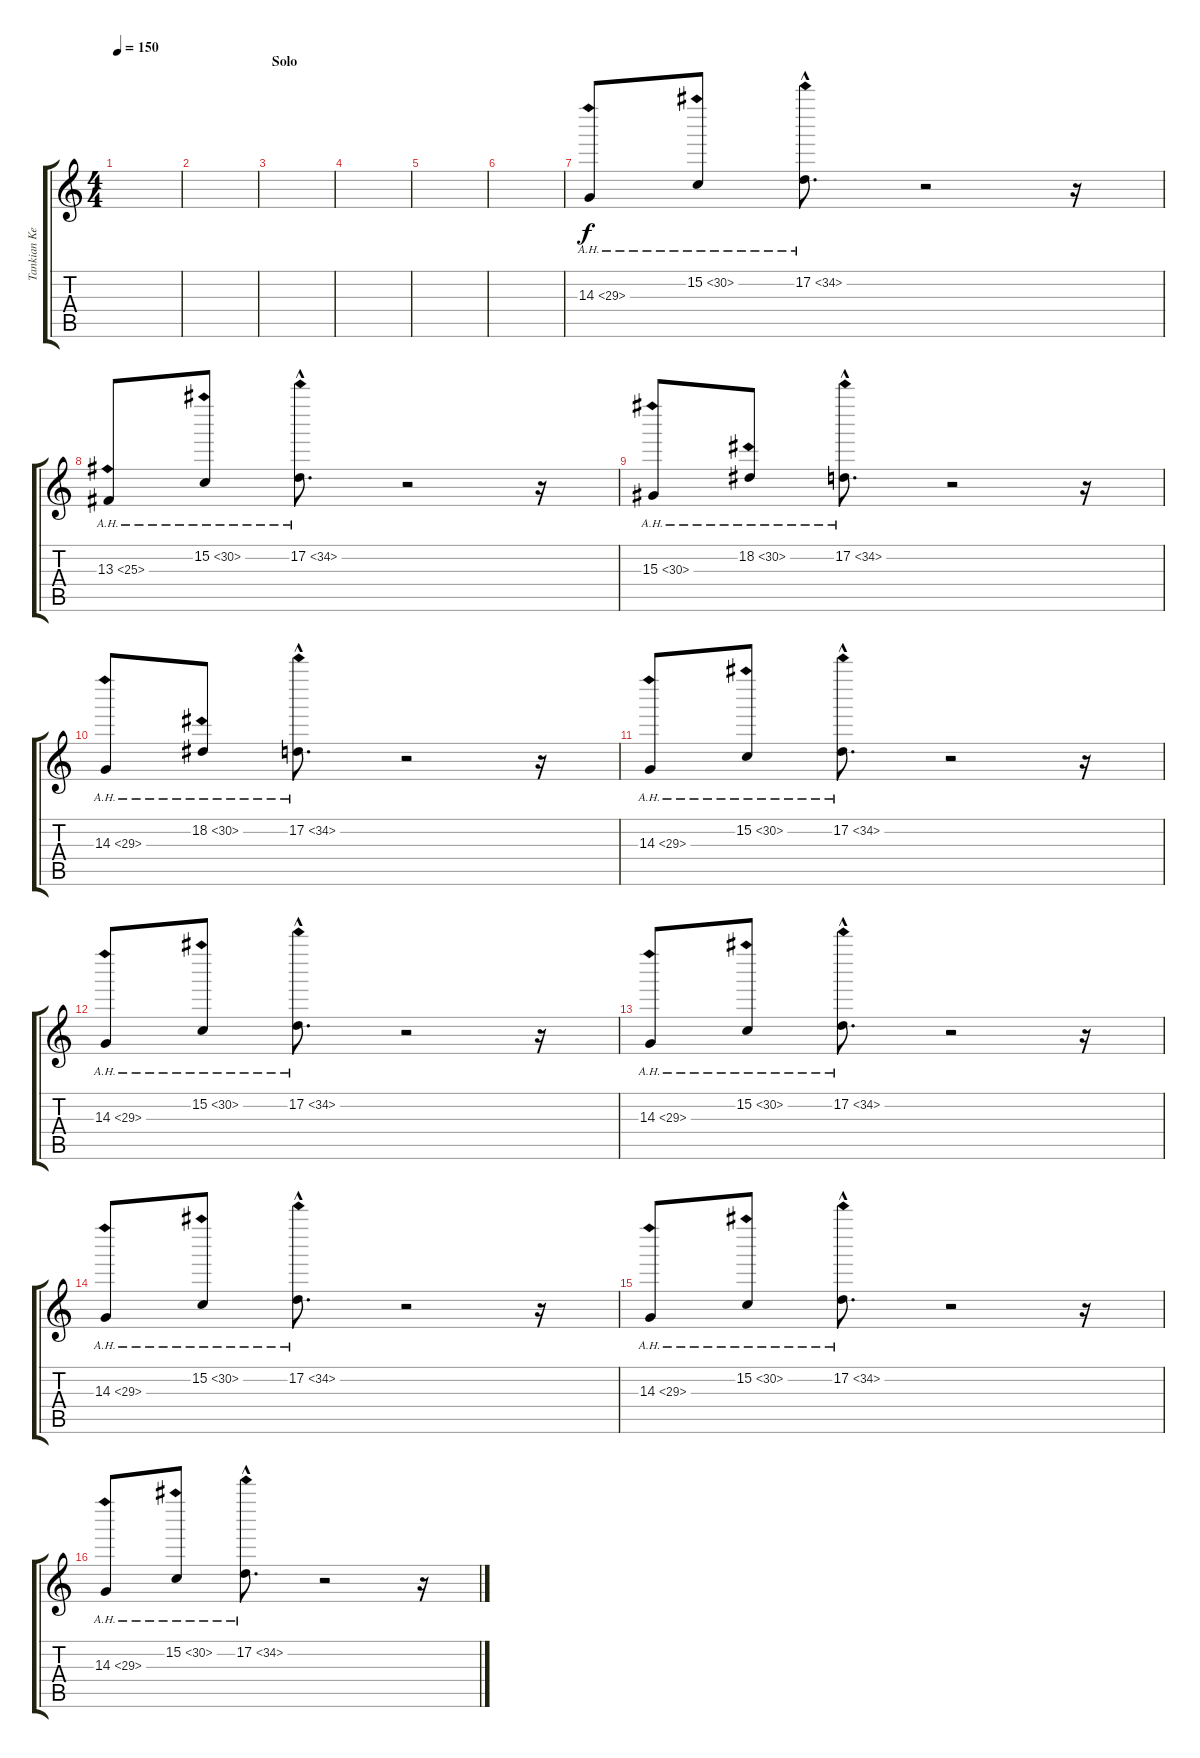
\track ("Tankian Keyboard" "Tankian Ke") {instrument vibraphone}
\staff {score tabs}
\tuning (D4 A3 F3 C3 G2 C2) {hide}
\ts (4 4)
\tempo 150
\clef g2
\ks c
|
|
\section ("" "Solo")
|
|
|
|
14.3{ah 15}.8 15.2{ah 15}.8 17.2{ah 17 hac}.8{d} r.2 r.16 |
13.3{ah 12}.8 15.2{ah 15}.8 17.2{ah 17 hac}.8{d} r.2 r.16 |
15.3{ah 15}.8 18.2{ah 12}.8 17.2{ah 17 hac}.8{d} r.2 r.16 |
14.3{ah 15}.8 18.2{ah 12}.8 17.2{ah 17 hac}.8{d} r.2 r.16 |
14.3{ah 15}.8{volume 8} 15.2{ah 15}.8 17.2{ah 17 hac}.8{d} r.2 r.16 |
14.3{ah 15}.8 15.2{ah 15}.8 17.2{ah 17 hac}.8{d} r.2 r.16 |
14.3{ah 15}.8 15.2{ah 15}.8 17.2{ah 17 hac}.8{d} r.2 r.16 |
14.3{ah 15}.8 15.2{ah 15}.8 17.2{ah 17 hac}.8{d} r.2 r.16 |
14.3{ah 15}.8 15.2{ah 15}.8 17.2{ah 17 hac}.8{d} r.2 r.16 |
14.3{ah 15}.8 15.2{ah 15}.8 17.2{ah 17 hac}.8{d} r.2 r.16
